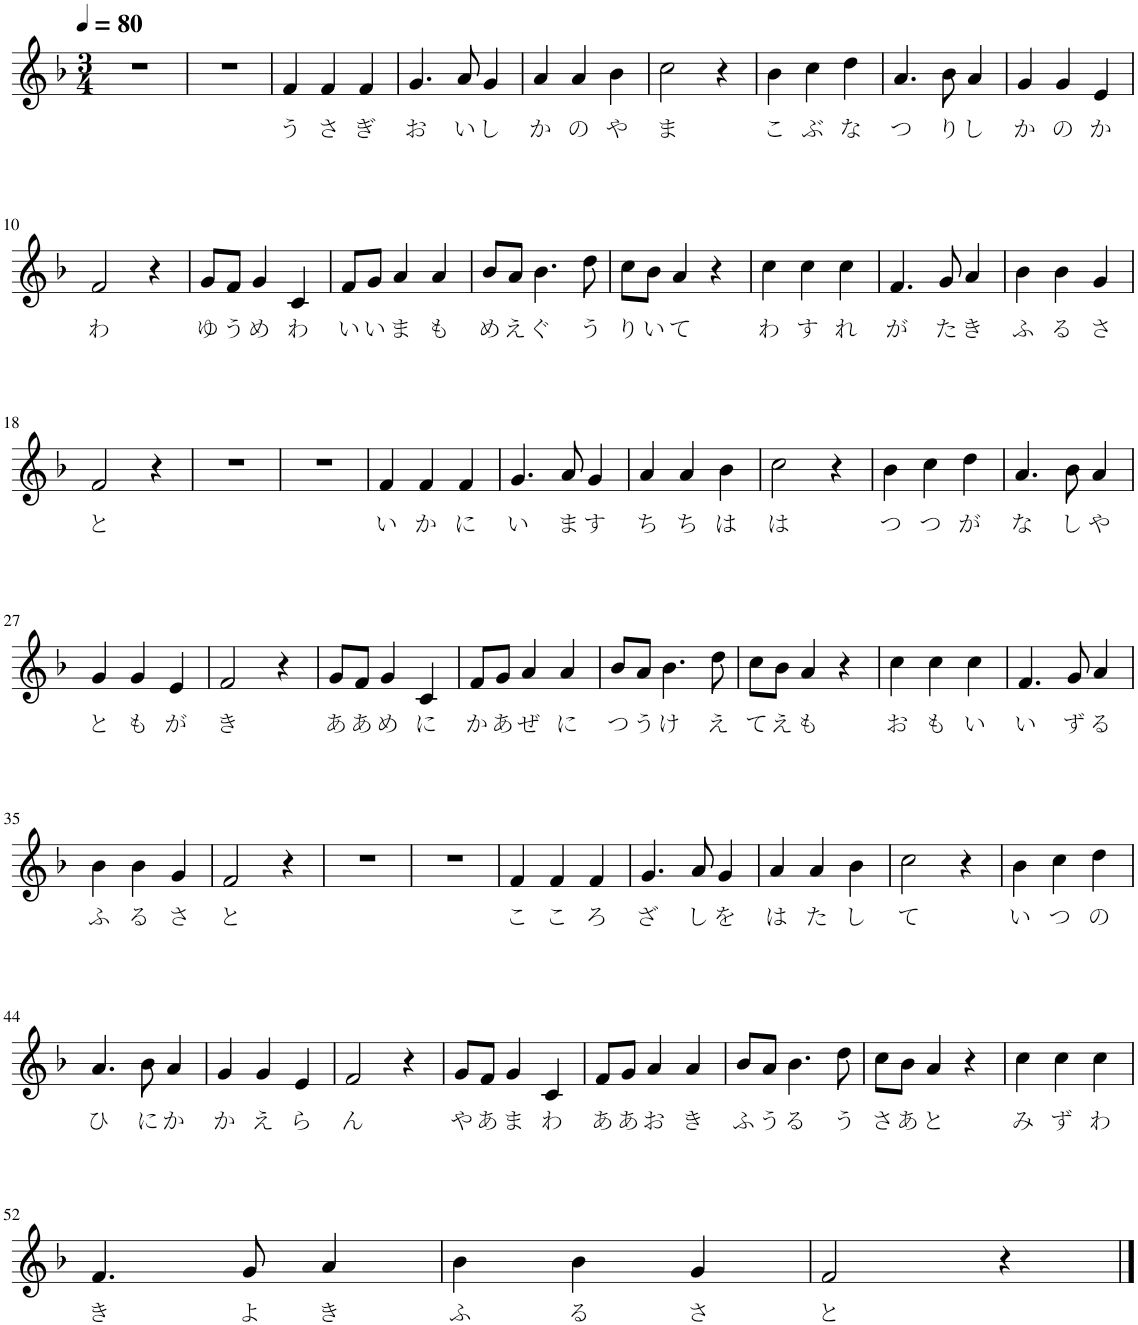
**kern	**text
*part1	*part1
*staff1	*staff1
*I"ピアノ	*
*clefG2	*
*k[b-]	*
*M3/4	*
*MM80	*
=1	=1
2.r	.
=2	=2
2.r	.
=3	=3
!	!LO:LY:b
4f/	う
!	!LO:LY:b
4f/	さ
!	!LO:LY:b
4f/	ぎ
=4	=4
!	!LO:LY:b
4.g/	お
!	!LO:LY:b
8a/	い
!	!LO:LY:b
4g/	し
=5	=5
!	!LO:LY:b
4a/	か
!	!LO:LY:b
4a/	の
!	!LO:LY:b
4b-\	や
=6	=6
!	!LO:LY:b
2cc\	ま
4r	.
=7	=7
!	!LO:LY:b
4b-\	こ
!	!LO:LY:b
4cc\	ぶ
!	!LO:LY:b
4dd\	な
=8	=8
!	!LO:LY:b
4.a/	つ
!	!LO:LY:b
8b-\	り
!	!LO:LY:b
4a/	し
=9	=9
!	!LO:LY:b
4g/	か
!	!LO:LY:b
4g/	の
!	!LO:LY:b
4e/	か
!!LO:LB:g=z
=10	=10
!	!LO:LY:b
2f/	わ
4r	.
=11	=11
!	!LO:LY:b
8g/L	ゆ
!	!LO:LY:b
8f/J	う
!	!LO:LY:b
4g/	め
!	!LO:LY:b
4c/	わ
=12	=12
!	!LO:LY:b
8f/L	い
!	!LO:LY:b
8g/J	い
!	!LO:LY:b
4a/	ま
!	!LO:LY:b
4a/	も
=13	=13
!	!LO:LY:b
8b-/L	め
!	!LO:LY:b
8a/J	え
!	!LO:LY:b
4.b-\	ぐ
!	!LO:LY:b
8dd\	う
=14	=14
!	!LO:LY:b
8cc\L	り
!	!LO:LY:b
8b-\J	い
!	!LO:LY:b
4a/	て
4r	.
=15	=15
!	!LO:LY:b
4cc\	わ
!	!LO:LY:b
4cc\	す
!	!LO:LY:b
4cc\	れ
=16	=16
!	!LO:LY:b
4.f/	が
!	!LO:LY:b
8g/	た
!	!LO:LY:b
4a/	き
=17	=17
!	!LO:LY:b
4b-\	ふ
!	!LO:LY:b
4b-\	る
!	!LO:LY:b
4g/	さ
!!LO:LB:g=z
=18	=18
!	!LO:LY:b
2f/	と
4r	.
=19	=19
2.r	.
=20	=20
2.r	.
=21	=21
!	!LO:LY:b
4f/	い
!	!LO:LY:b
4f/	か
!	!LO:LY:b
4f/	に
=22	=22
!	!LO:LY:b
4.g/	い
!	!LO:LY:b
8a/	ま
!	!LO:LY:b
4g/	す
=23	=23
!	!LO:LY:b
4a/	ち
!	!LO:LY:b
4a/	ち
!	!LO:LY:b
4b-\	は
=24	=24
!	!LO:LY:b
2cc\	は
4r	.
=25	=25
!	!LO:LY:b
4b-\	つ
!	!LO:LY:b
4cc\	つ
!	!LO:LY:b
4dd\	が
=26	=26
!	!LO:LY:b
4.a/	な
!	!LO:LY:b
8b-\	し
!	!LO:LY:b
4a/	や
!!LO:LB:g=z
=27	=27
!	!LO:LY:b
4g/	と
!	!LO:LY:b
4g/	も
!	!LO:LY:b
4e/	が
=28	=28
!	!LO:LY:b
2f/	き
4r	.
=29	=29
!	!LO:LY:b
8g/L	あ
!	!LO:LY:b
8f/J	あ
!	!LO:LY:b
4g/	め
!	!LO:LY:b
4c/	に
=30	=30
!	!LO:LY:b
8f/L	か
!	!LO:LY:b
8g/J	あ
!	!LO:LY:b
4a/	ぜ
!	!LO:LY:b
4a/	に
=31	=31
!	!LO:LY:b
8b-/L	つ
!	!LO:LY:b
8a/J	う
!	!LO:LY:b
4.b-\	け
!	!LO:LY:b
8dd\	え
=32	=32
!	!LO:LY:b
8cc\L	て
!	!LO:LY:b
8b-\J	え
!	!LO:LY:b
4a/	も
4r	.
=33	=33
!	!LO:LY:b
4cc\	お
!	!LO:LY:b
4cc\	も
!	!LO:LY:b
4cc\	い
=34	=34
!	!LO:LY:b
4.f/	い
!	!LO:LY:b
8g/	ず
!	!LO:LY:b
4a/	る
!!LO:LB:g=z
=35	=35
!	!LO:LY:b
4b-\	ふ
!	!LO:LY:b
4b-\	る
!	!LO:LY:b
4g/	さ
=36	=36
!	!LO:LY:b
2f/	と
4r	.
=37	=37
2.r	.
=38	=38
2.r	.
=39	=39
!	!LO:LY:b
4f/	こ
!	!LO:LY:b
4f/	こ
!	!LO:LY:b
4f/	ろ
=40	=40
!	!LO:LY:b
4.g/	ざ
!	!LO:LY:b
8a/	し
!	!LO:LY:b
4g/	を
=41	=41
!	!LO:LY:b
4a/	は
!	!LO:LY:b
4a/	た
!	!LO:LY:b
4b-\	し
=42	=42
!	!LO:LY:b
2cc\	て
4r	.
=43	=43
!	!LO:LY:b
4b-\	い
!	!LO:LY:b
4cc\	つ
!	!LO:LY:b
4dd\	の
!!LO:LB:g=z
=44	=44
!	!LO:LY:b
4.a/	ひ
!	!LO:LY:b
8b-\	に
!	!LO:LY:b
4a/	か
=45	=45
!	!LO:LY:b
4g/	か
!	!LO:LY:b
4g/	え
!	!LO:LY:b
4e/	ら
=46	=46
!	!LO:LY:b
2f/	ん
4r	.
=47	=47
!	!LO:LY:b
8g/L	や
!	!LO:LY:b
8f/J	あ
!	!LO:LY:b
4g/	ま
!	!LO:LY:b
4c/	わ
=48	=48
!	!LO:LY:b
8f/L	あ
!	!LO:LY:b
8g/J	あ
!	!LO:LY:b
4a/	お
!	!LO:LY:b
4a/	き
=49	=49
!	!LO:LY:b
8b-/L	ふ
!	!LO:LY:b
8a/J	う
!	!LO:LY:b
4.b-\	る
!	!LO:LY:b
8dd\	う
=50	=50
!	!LO:LY:b
8cc\L	さ
!	!LO:LY:b
8b-\J	あ
!	!LO:LY:b
4a/	と
4r	.
=51	=51
!	!LO:LY:b
4cc\	み
!	!LO:LY:b
4cc\	ず
!	!LO:LY:b
4cc\	わ
!!LO:LB:g=z
=52	=52
!	!LO:LY:b
4.f/	き
!	!LO:LY:b
8g/	よ
!	!LO:LY:b
4a/	き
=53	=53
!	!LO:LY:b
4b-\	ふ
!	!LO:LY:b
4b-\	る
!	!LO:LY:b
4g/	さ
=54	=54
!	!LO:LY:b
2f/	と
4r	.
==	==
*-	*-
